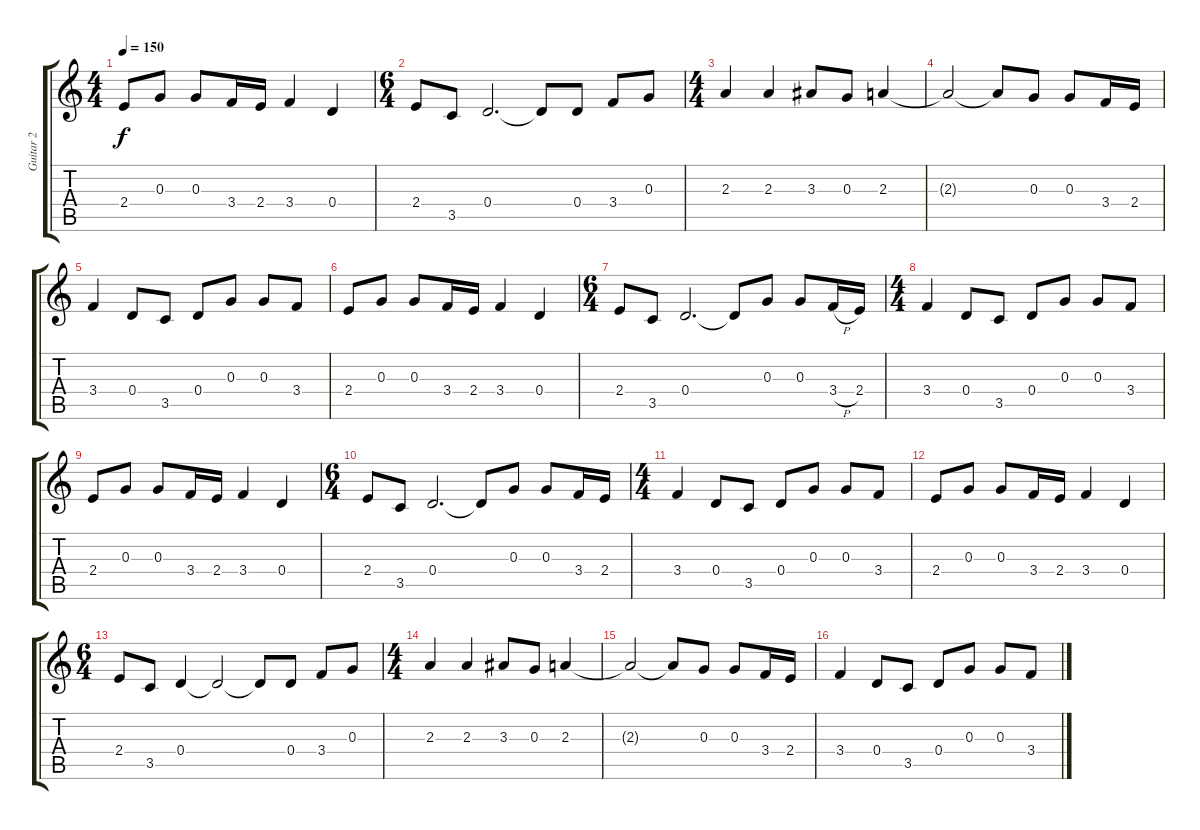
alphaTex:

\track ("Guitar 2" "Guitar 2") {instrument distortionguitar}
\staff {score tabs}
\tuning (E4 B3 G3 D3 A2 E2) {hide}
\ts (4 4)
\tempo 150
\clef g2
\ks c
2.4.8{dy f} 0.3.8 0.3.8 3.4.16 2.4.16 3.4.4 0.4.4 |
\ts (6 4)
2.4.8 3.5.8 0.4.2{d} 0.4{t}.8 0.4.8 3.4.8 0.3.8 |
\ts (4 4)
2.3.4 2.3.4 3.3.8 0.3.8 2.3.4 |
2.3{t}.2 2.3{t}.8 0.3.8 0.3.8 3.4.16 2.4.16 |
3.4.4 0.4.8 3.5.8 0.4.8 0.3.8 0.3.8 3.4.8 |
2.4.8 0.3.8 0.3.8 3.4.16 2.4.16 3.4.4 0.4.4 |
\ts (6 4)
2.4.8 3.5.8 0.4.2{d} 0.4{t}.8 0.3.8 0.3.8 3.4{h}.16 2.4.16 |
\ts (4 4)
3.4.4 0.4.8 3.5.8 0.4.8 0.3.8 0.3.8 3.4.8 |
2.4.8 0.3.8 0.3.8 3.4.16 2.4.16 3.4.4 0.4.4 |
\ts (6 4)
2.4.8 3.5.8 0.4.2{d} 0.4{t}.8 0.3.8 0.3.8 3.4.16 2.4.16 |
\ts (4 4)
3.4.4 0.4.8 3.5.8 0.4.8 0.3.8 0.3.8 3.4.8 |
2.4.8 0.3.8 0.3.8 3.4.16 2.4.16 3.4.4 0.4.4 |
\ts (6 4)
2.4.8 3.5.8 0.4.4 0.4{t}.2 0.4{t}.8 0.4.8 3.4.8 0.3.8 |
\ts (4 4)
2.3.4 2.3.4 3.3.8 0.3.8 2.3.4 |
2.3{t}.2 2.3{t}.8 0.3.8 0.3.8 3.4.16 2.4.16 |
3.4.4 0.4.8 3.5.8 0.4.8 0.3.8 0.3.8 3.4.8
